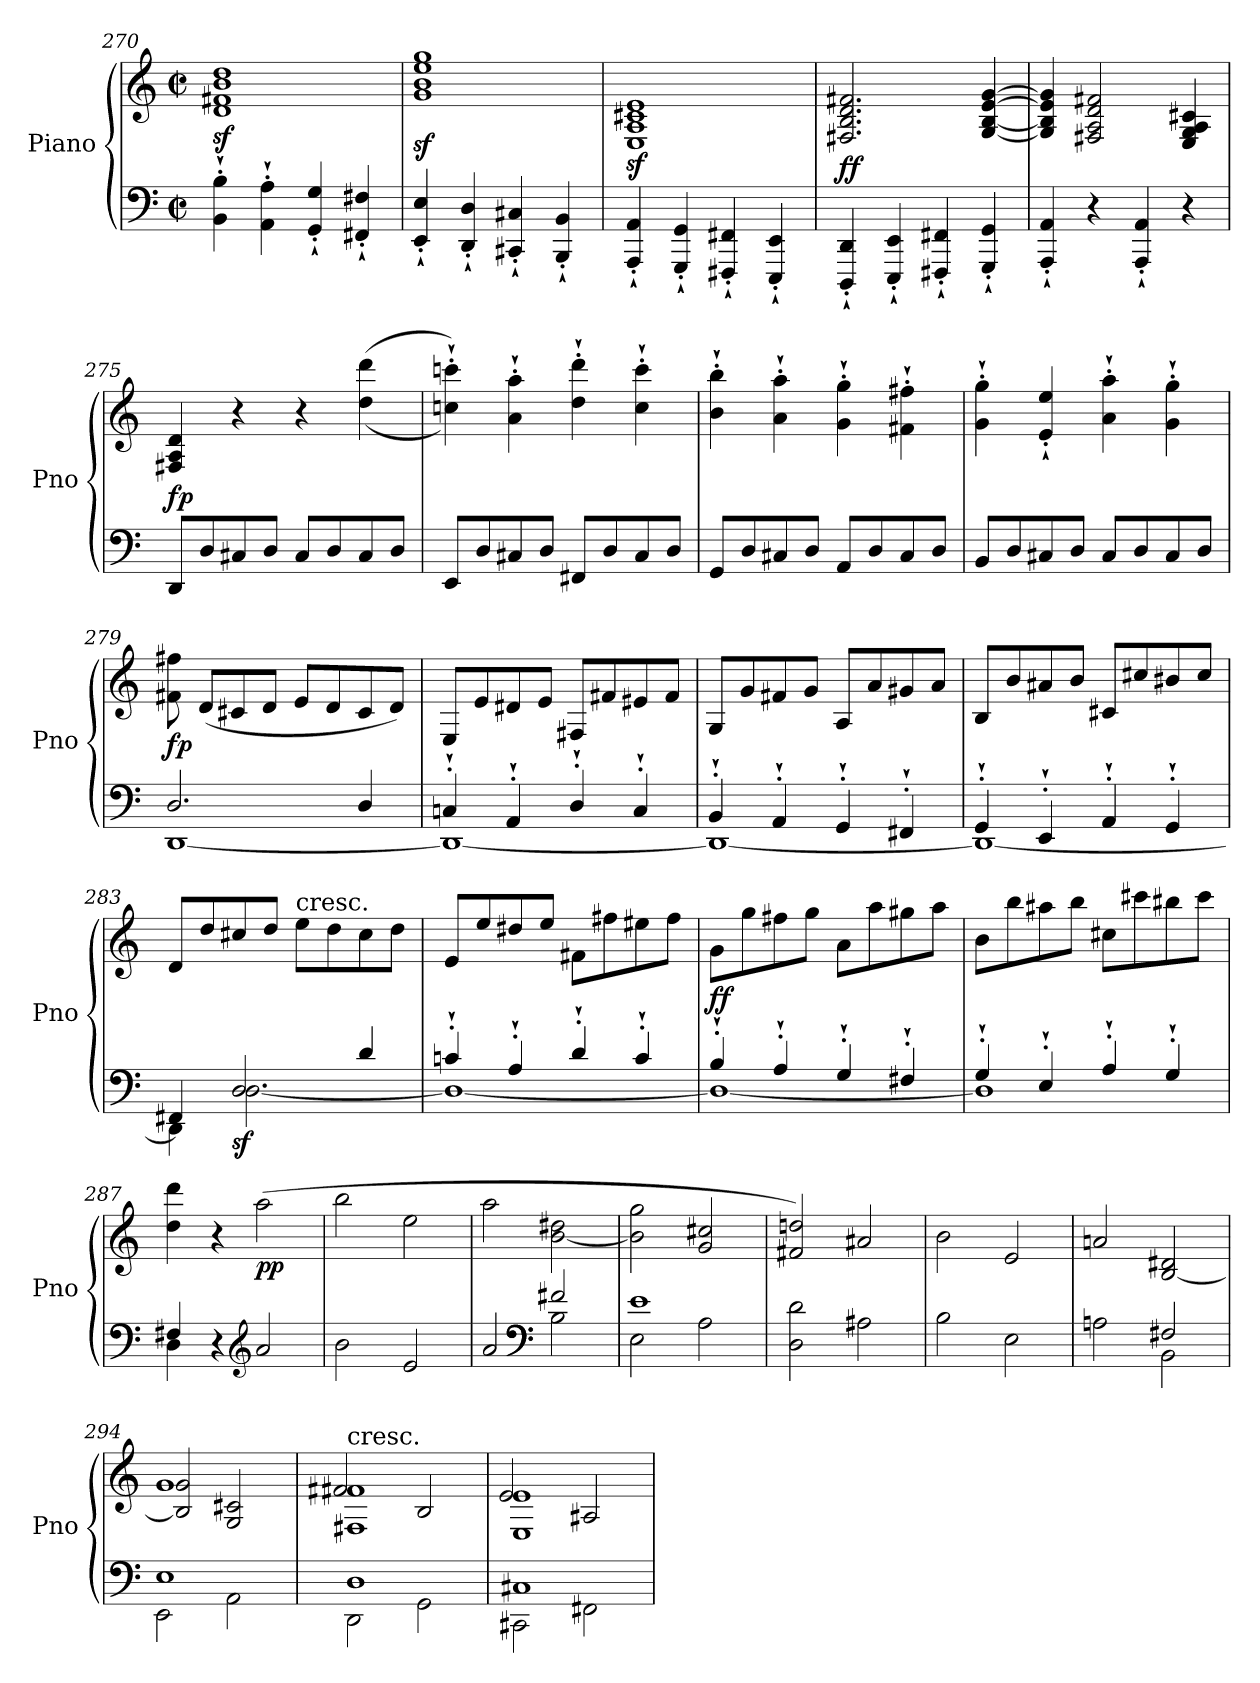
**kern	**kern	**dynam
*part1	*part1	*part1
*staff2	*staff1	*staff1/2
*I"Piano	*	*
*I'Pno	*	*
*clefF4	*clefG2	*
*k[]	*k[]	*
*C:	*C:	*
*M2/2	*M2/2	*
*met(c|)	*met(c|)	*
=270	=270	=270
4BB\'` 4B\'`	1dz< 1f#z< 1bz< 1ddz<	.
4AA\'` 4A\'`	.	.
4GG/'` 4G/'`	.	.
4FF#/'` 4F#/'`	.	.
=271	=271	=271
4EE/'` 4E/'`	1gz< 1bz< 1eez< 1ggz<	.
4DD/'` 4D/'`	.	.
4CC#/'` 4C#/'`	.	.
4BBB/'` 4BB/'`	.	.
=272	=272	=272
4AAA/'` 4AA/'`	1Ez< 1Az< 1c#z< 1ez<	.
4GGG/'` 4GG/'`	.	.
4FFF#/'` 4FF#/'`	.	.
4EEE/'` 4EE/'`	.	.
=273	=273	=273
!	!	!LO:DY:b
4DDD/'` 4DD/'`	2.F#/ 2.B/ 2.d/ 2.f#/	ff
4EEE/'` 4EE/'`	.	.
4FFF#/'` 4FF#/'`	.	.
4GGG/'` 4GG/'`	[4G/ [4B/ [4e/ [4g/	.
=274	=274	=274
4AAA/'` 4AA/'`	4G/] 4B/] 4e/] 4g/]	.
4r	2F#/ 2A/ 2d/ 2f#/	.
4AAA/'` 4AA/'`	.	.
4r	4E/ 4G/ 4A/ 4c#/	.
!!LO:LB:g=z
=275	=275	=275
!	!	!LO:DY:b
8DD/L	4F#/ 4A/ 4d/	fp
8D/	.	.
8C#/	4r	.
8D/J	.	.
8C#/L	4r	.
8D/	.	.
8C#/	(>(>4dd\ 4ddd\	.
8D/J	.	.
=276	=276	=276
8EE/L	4ccn\'` 4cccn\'`))	.
8D/	.	.
8C#/	4a\'` 4aa\'`	.
8D/J	.	.
8FF#/L	4dd\'` 4ddd\'`	.
8D/	.	.
8C#/	4cc\'` 4ccc\'`	.
8D/J	.	.
=277	=277	=277
8GG/L	4b\'` 4bb\'`	.
8D/	.	.
8C#/	4a\'` 4aa\'`	.
8D/J	.	.
8AA/L	4g\'` 4gg\'`	.
8D/	.	.
8C#/	4f#\'` 4ff#\'`	.
8D/J	.	.
=278	=278	=278
8BB/L	4g\'` 4gg\'`	.
8D/	.	.
8C#/	4e/'` 4ee/'`	.
8D/J	.	.
8C#/L	4a\'` 4aa\'`	.
8D/	.	.
8C#/	4g\'` 4gg\'`	.
8D/J	.	.
=279	=279	=279
*^	*	*
!	!	!	!LO:DY:b
2.D/	[1DD	8f#\ 8ff#\	fp
.	.	(<8d/L	.
.	.	8c#/	.
.	.	8d/J	.
.	.	8e/L	.
.	.	8d/	.
4D/	.	8c#/	.
.	.	8d/J)	.
!!LO:LB:g=z
=280	=280	=280	=280
4Cn'`/	1DD_	8E/L	.
.	.	8e/	.
4AA'`/	.	8d#X/	.
.	.	8e/J	.
4D'`/	.	8F#/L	.
.	.	8f#/	.
4C'`/	.	8e#X/	.
.	.	8f#/J	.
=281	=281	=281	=281
4BB'`/	1DD_	8G/L	.
.	.	8g/	.
4AA'`/	.	8f#/	.
.	.	8g/J	.
4GG'`/	.	8A/L	.
.	.	8a/	.
4FF#'`/	.	8g#X/	.
.	.	8a/J	.
=282	=282	=282	=282
4GG'`/	1DD_	8B/L	.
.	.	8b/	.
4EE'`/	.	8a#X/	.
.	.	8b/J	.
4AA'`/	.	8c#/L	.
.	.	8cc#/	.
4GG'`/	.	8b#X/	.
.	.	8cc#/J	.
=283	=283	=283	=283
4FF#/	4DD\]	8d/L	.
.	.	8dd/	.
!	!	!	!LO:DY:b=2
2D/	[2.D\	8cc#/	sf
.	.	8dd/J	.
!	!	!LO:TX:a:t=cresc.	!
.	.	8ee\L	.
.	.	8dd\	.
4d/	.	8cc#\	.
.	.	8dd\J	.
!!LO:LB:g=z
=284	=284	=284	=284
4cn'`/	1D_	8e/L	.
.	.	8ee/	.
4A'`/	.	8dd#X/	.
.	.	8ee/J	.
4d'`/	.	8f#\L	.
.	.	8ff#\	.
4c'`/	.	8ee#X\	.
.	.	8ff#\J	.
=285	=285	=285	=285
!	!	!	!LO:DY:b
4B'`/	1D_	8g\L	ff
.	.	8gg\	.
4A'`/	.	8ff#\	.
.	.	8gg\J	.
4G'`/	.	8a\L	.
.	.	8aa\	.
4F#'`/	.	8gg#X\	.
.	.	8aa\J	.
=286	=286	=286	=286
4G'`/	1D]	8b\L	.
.	.	8bb\	.
4E'`/	.	8aa#X\	.
.	.	8bb\J	.
4A'`/	.	8cc#\L	.
.	.	8ccc#\	.
4G'`/	.	8bb#X\	.
.	.	8ccc#\J	.
=287	=287	=287	=287
4F#/	4D\	4dd\ 4ddd\	.
4r	2.ryy	4r	.
*clefG2	*	*	*
!	!	!	!LO:DY:b
2a/	.	(>2aa\	pp
*v	*v	*	*
=288	=288	=288
2b\	2bb\	.
2e/	2ee\	.
=289	=289	=289
*^	*	*
2a/	2ryy	2aa\	.
*clefF4	*	*	*
2f#/	2B\	[2b\ 2dd#X\	.
!!LO:PB:g=z
=290	=290	=290	=290
1e	2E\	2b\] 2gg\	.
.	2A\	2g/ 2cc#/	.
*v	*v	*	*
=291	=291	=291
2D\ 2d\	2f#/ 2ddn/)	.
2A#X\	2a#X/	.
=292	=292	=292
2B\	2b\	.
2E\	2e/	.
=293	=293	=293
*^	*^	*
2An\	2ryy	2an/	2ryy	.
2F#/	2BB\	2ryy	[2B/ 2d#X/	.
=294	=294	=294	=294	=294
1E	2EE\	1g	2B/] 2g/	.
.	2AA\	.	2G/ 2c#/	.
=295	=295	=295	=295	=295
!	!	!LO:TX:a:t=cresc.	!	!
1D	2DD\	1F# 1f#	2f#/	.
.	2GG\	.	2B/	.
=296	=296	=296	=296	=296
1C#	2CC#\	1E 1e	2e/	.
.	2FF#\	.	2A#X/	.
*v	*v	*	*	*
*	*v	*v	*
=	=	=
*-	*-	*-
